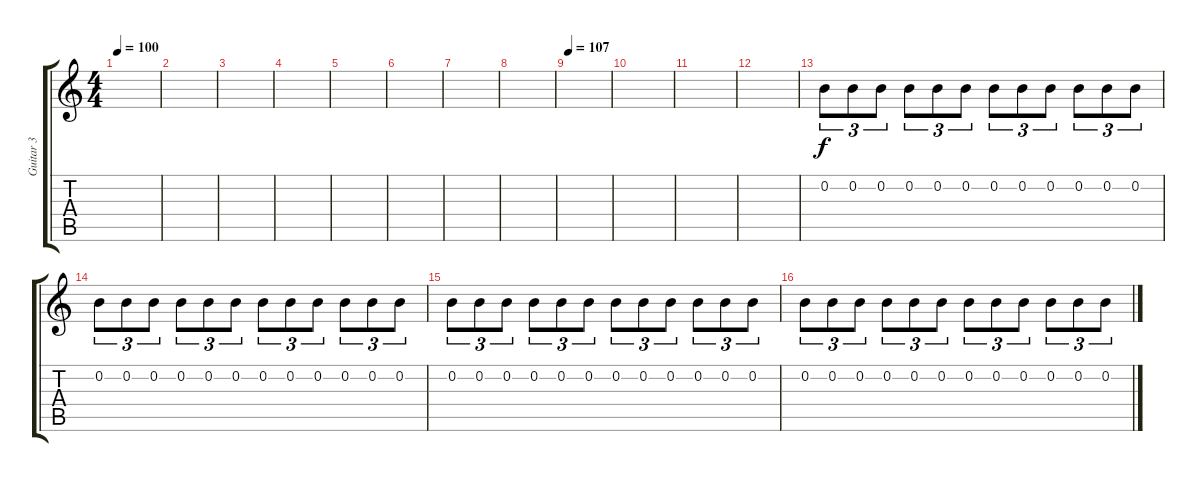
\track ("Guitar 3" "Guitar 3") {instrument electricguitarjazz}
\staff {score tabs}
\tuning (E4 B3 G3 D3 A2 E2) {hide}
\ts (4 4)
\tempo 100
\clef g2
\ks c
|
|
|
|
|
|
|
|
\tempo 107
|
|
|
|
0.2.8{tu (3 2) volume 3 balance 0 instrument electricguitarclean} 0.2.8{tu (3 2) volume 6} 0.2.8{tu (3 2)} 0.2.8{tu (3 2)} 0.2.8{tu (3 2)} 0.2.8{tu (3 2)} 0.2.8{tu (3 2)} 0.2.8{tu (3 2)} 0.2.8{tu (3 2)} 0.2.8{tu (3 2)} 0.2.8{tu (3 2)} 0.2.8{tu (3 2)} |
0.2.8{tu (3 2)} 0.2.8{tu (3 2)} 0.2.8{tu (3 2)} 0.2.8{tu (3 2)} 0.2.8{tu (3 2)} 0.2.8{tu (3 2)} 0.2.8{tu (3 2)} 0.2.8{tu (3 2)} 0.2.8{tu (3 2)} 0.2.8{tu (3 2)} 0.2.8{tu (3 2)} 0.2.8{tu (3 2)} |
0.2.8{tu (3 2)} 0.2.8{tu (3 2)} 0.2.8{tu (3 2)} 0.2.8{tu (3 2)} 0.2.8{tu (3 2)} 0.2.8{tu (3 2)} 0.2.8{tu (3 2)} 0.2.8{tu (3 2)} 0.2.8{tu (3 2)} 0.2.8{tu (3 2)} 0.2.8{tu (3 2)} 0.2.8{tu (3 2)} |
0.2.8{tu (3 2)} 0.2.8{tu (3 2)} 0.2.8{tu (3 2)} 0.2.8{tu (3 2)} 0.2.8{tu (3 2)} 0.2.8{tu (3 2)} 0.2.8{tu (3 2)} 0.2.8{tu (3 2)} 0.2.8{tu (3 2)} 0.2.8{tu (3 2)} 0.2.8{tu (3 2)} 0.2.8{tu (3 2)}
